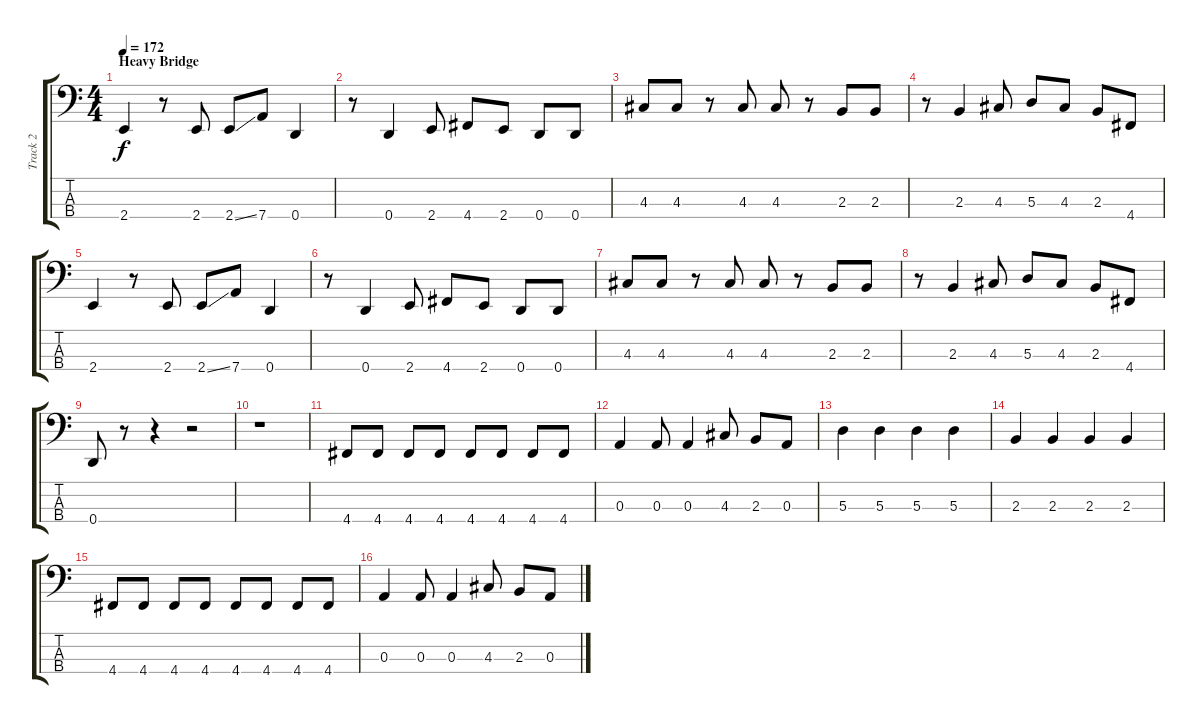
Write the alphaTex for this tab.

\track ("Track 2" "Track 2") {instrument electricbasspick}
\staff {score tabs}
\tuning (G2 D2 A1 D1) {hide}
\ts (4 4)
\section ("" "Heavy Bridge")
\tempo 172
\clef f4
\ks c
2.4.4{dy f} r.8 2.4.8 2.4{ss}.8 7.4.8 0.4.4 |
r.8 0.4.4 2.4.8 4.4.8 2.4.8 0.4.8 0.4.8 |
4.3.8 4.3.8 r.8 4.3.8 4.3.8 r.8 2.3.8 2.3.8 |
r.8 2.3.4 4.3.8 5.3.8 4.3.8 2.3.8 4.4.8 |
2.4.4 r.8 2.4.8 2.4{ss}.8 7.4.8 0.4.4 |
r.8 0.4.4 2.4.8 4.4.8 2.4.8 0.4.8 0.4.8 |
4.3.8 4.3.8 r.8 4.3.8 4.3.8 r.8 2.3.8 2.3.8 |
r.8 2.3.4 4.3.8 5.3.8 4.3.8 2.3.8 4.4.8 |
0.4.8 r.8 r.4 r.2 |
r.1 |
4.4.8 4.4.8 4.4.8 4.4.8 4.4.8 4.4.8 4.4.8 4.4.8 |
0.3.4 0.3.8 0.3.4 4.3.8 2.3.8 0.3.8 |
5.3.4 5.3.4 5.3.4 5.3.4 |
2.3.4 2.3.4 2.3.4 2.3.4 |
4.4.8 4.4.8 4.4.8 4.4.8 4.4.8 4.4.8 4.4.8 4.4.8 |
0.3.4 0.3.8 0.3.4 4.3.8 2.3.8 0.3.8
